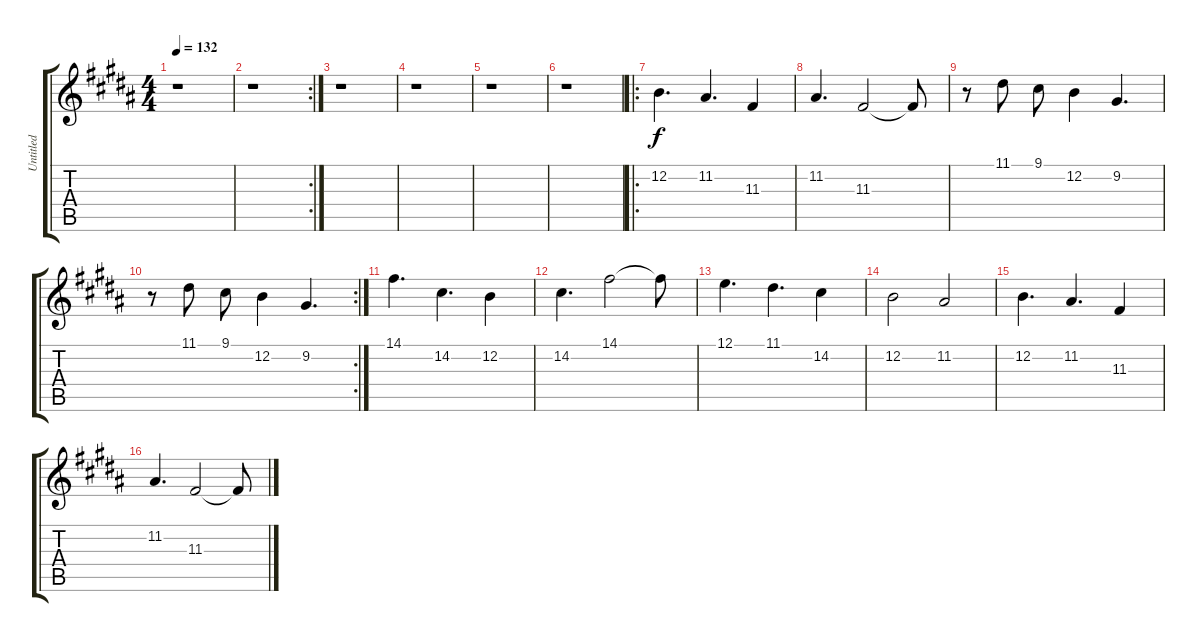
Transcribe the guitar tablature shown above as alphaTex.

\track ("Untitled" "Untitled") {instrument electricgrandpiano}
\staff {score tabs}
\tuning (E4 B3 G3 D3 A2 E2) {hide}
\ts (4 4)
\tempo 132
\clef g2
\ks b
r.1{dy f} |
\rc 2
r.1 |
r.1 |
r.1 |
r.1 |
r.1 |
\ro
12.2.4{d} 11.2.4{d} 11.3.4 |
11.2.4{d} 11.3.2 11.3{t}.8 |
r.8 11.1.8 9.1.8 12.2.4 9.2.4{d} |
\rc 2
r.8 11.1.8 9.1.8 12.2.4 9.2.4{d} |
14.1.4{d} 14.2.4{d} 12.2.4 |
14.2.4{d} 14.1.2 14.1{t}.8 |
12.1.4{d} 11.1.4{d} 14.2.4 |
12.2.2 11.2.2 |
12.2.4{d} 11.2.4{d} 11.3.4 |
11.2.4{d} 11.3.2 11.3{t}.8
